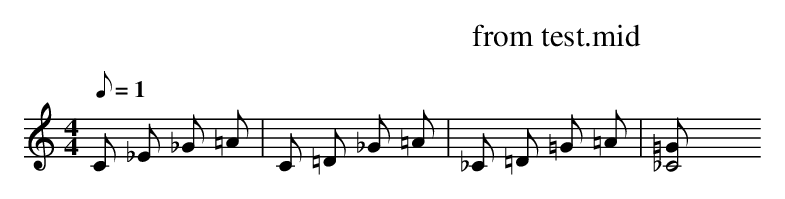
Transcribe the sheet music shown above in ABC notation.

X:1
T: from test.mid
M: 4/4
L: 1
Q:1=120
K:C
V:1
C _E _G =A| C =D _G =A| _C =D =G =A| [_C4| =G]
